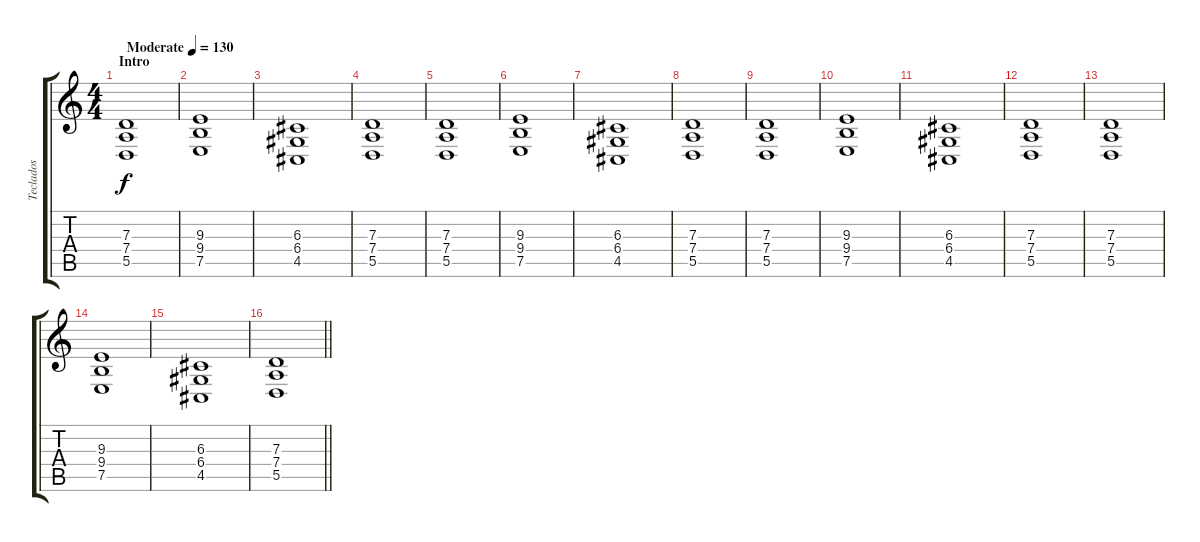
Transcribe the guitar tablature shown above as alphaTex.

\track ("Teclados" "Teclados") {instrument stringensemble1}
\staff {score tabs}
\tuning (E4 B3 G3 D3 A2 E2) {hide}
\ts (4 4)
\section ("" "Intro")
\tempo (130 "Moderate")
\clef g2
\ks c
(7.3 7.4 5.5).1{dy f instrument stringensemble1} |
(9.3 9.4 7.5).1 |
(6.3 6.4 4.5).1 |
(7.3 7.4 5.5).1 |
(7.3 7.4 5.5).1 |
(9.3 9.4 7.5).1 |
(6.3 6.4 4.5).1 |
(7.3 7.4 5.5).1 |
(7.3 7.4 5.5).1 |
(9.3 9.4 7.5).1 |
(6.3 6.4 4.5).1 |
(7.3 7.4 5.5).1 |
(7.3 7.4 5.5).1 |
(9.3 9.4 7.5).1 |
(6.3 6.4 4.5).1 |
\barLineRight lightlight
(7.3 7.4 5.5).1
